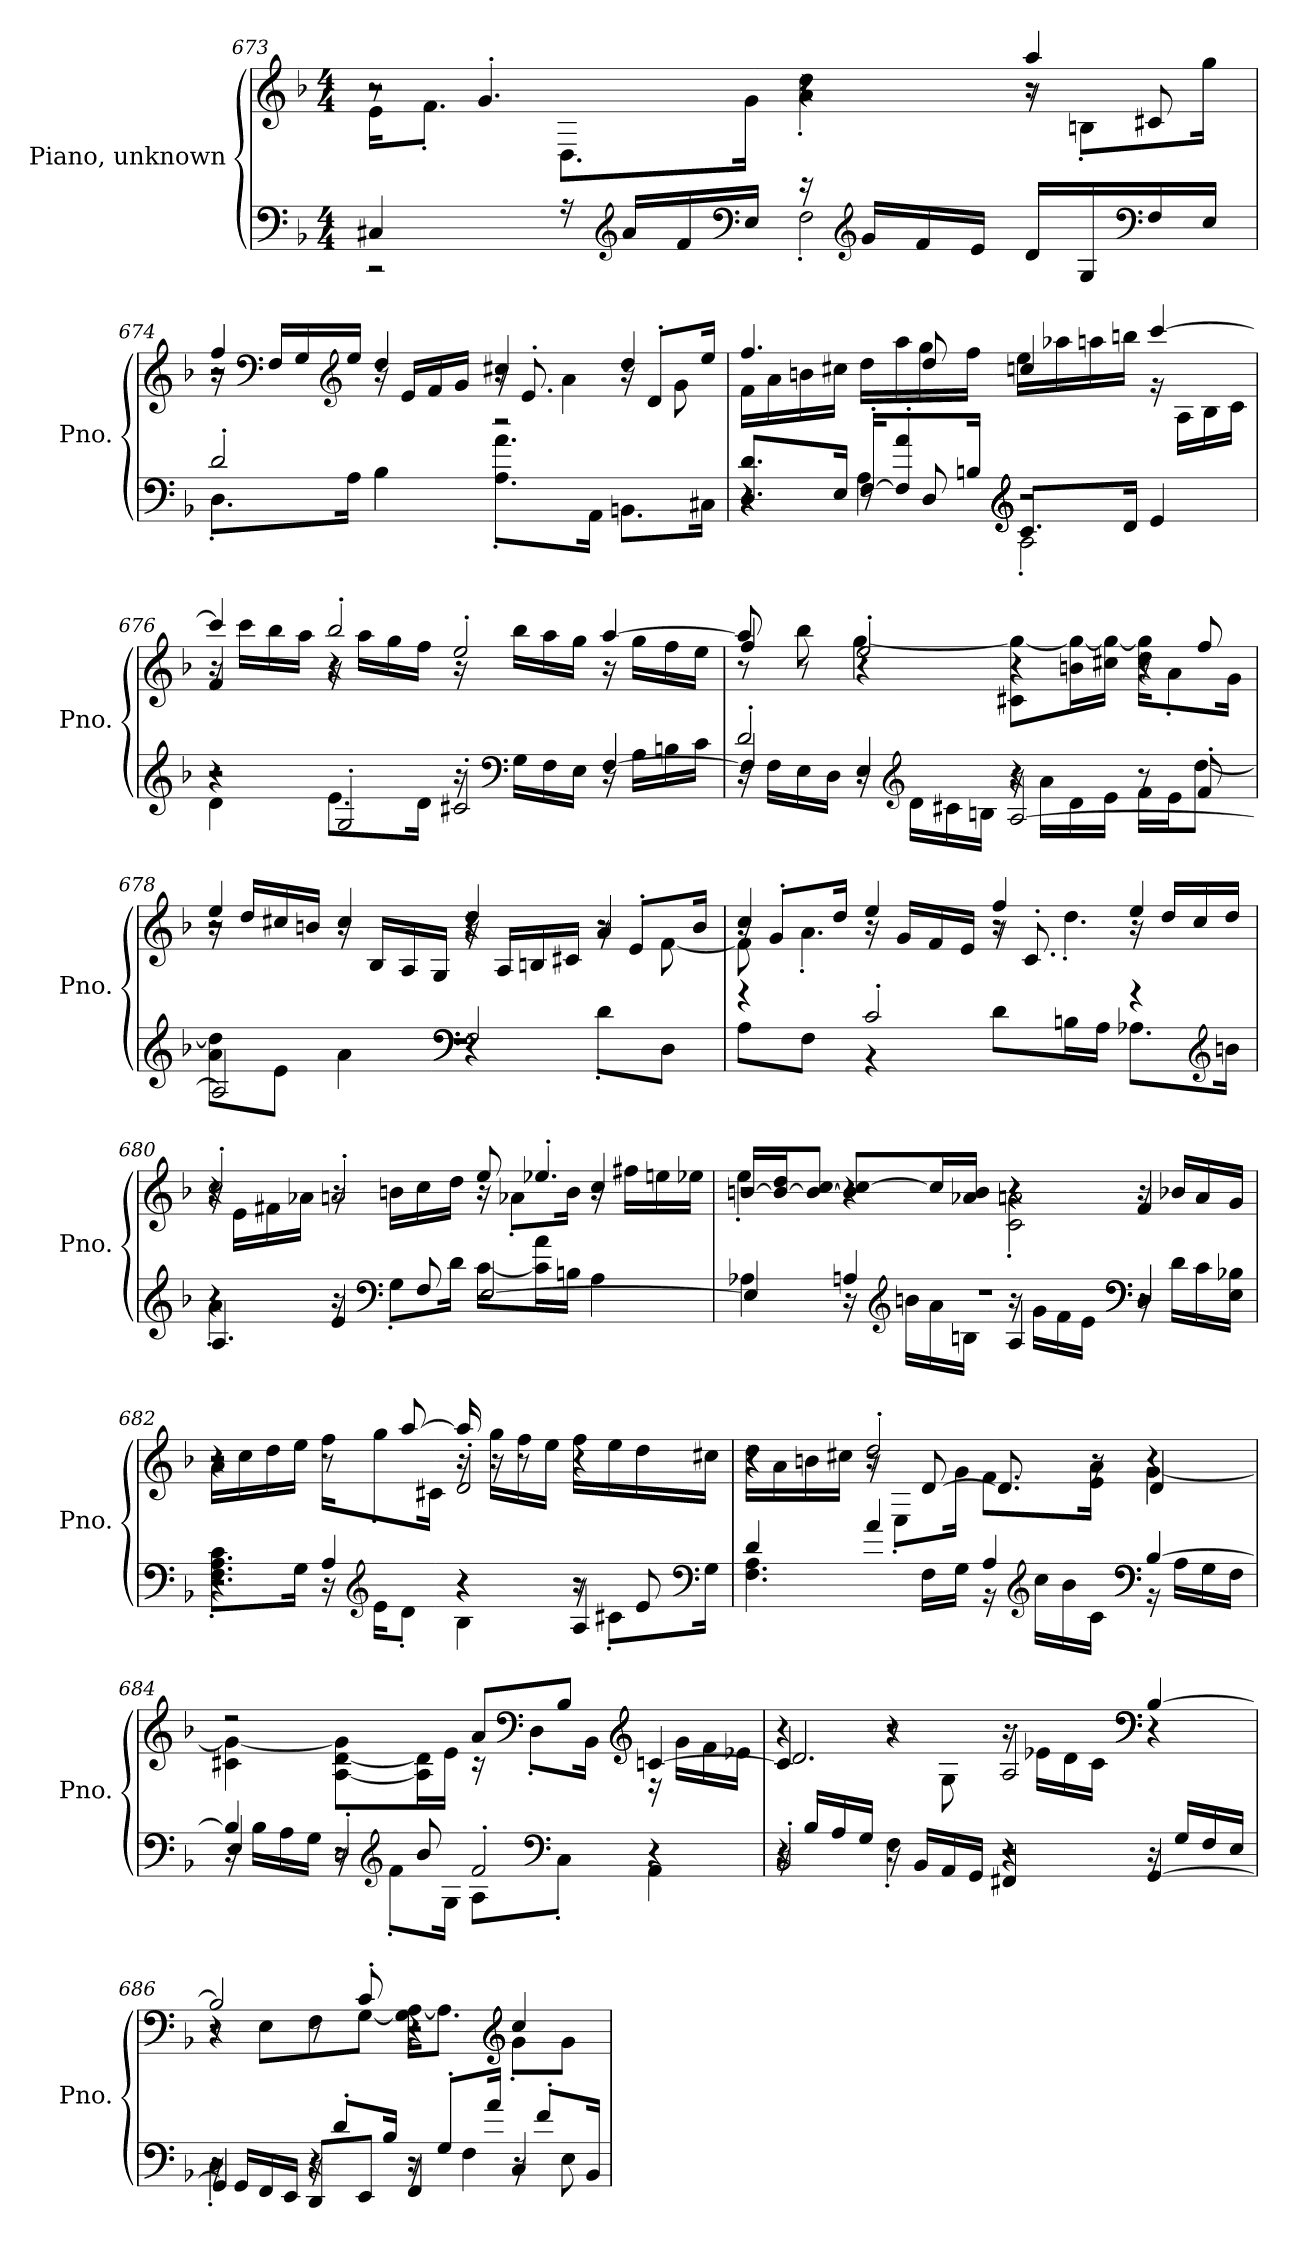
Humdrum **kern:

**kern	**kern
*part1	*part1
*staff2	*staff1
*I"Piano, unknown	*
*I'Pno.	*
!!LO:LB:g=z
*clefF4	*clefG2
*k[b-]	*k[b-]
*M4/4	*M4/4
=673	=673
*^	*^
*	*	*	*^
4C#X/	2r	8r	16e\KL	2r
.	.	.	8.f'\J	.
.	.	4.g'/	.	.
16r	.	.	8.D\L	.
*clefG2	*	*	*	*
16a/LL	.	.	.	.
16f/	.	.	.	.
*clefF4	*	*	*	*
16E/JJ	.	.	16g\Jk	.
16r	2F'\	4r	4a\' 4dd\'	4r
*clefG2	*	*	*	*
16g/LL	.	.	.	.
16f/	.	.	.	.
16e/JJ	.	.	.	.
16d/LL	.	4aa/	16r	8r
16G/	.	.	8Bn'\L	.
*clefF4	*	*	*	*
16F/	.	.	.	8c#X/
16E/JJ	.	.	16gg\Jk	.
=674	=674	=674	=674	=674
2d'/	8.D'\L	4ff/	2r	16r
*	*	*clefF4	*	*
.	.	.	.	16F/LL
.	.	.	.	16G/
*	*	*clefG2	*	*
.	16A\Jk	.	.	16ee/JJ
.	4B-\	4dd/	.	16r
.	.	.	.	16e/LL
.	.	.	.	16f/
.	.	.	.	16g/JJ
2r	8.A\' 8.a\'L	4cc#X/	8r	16r
.	.	.	.	8.e'/
.	.	.	4a\	.
.	16AA\Jk	.	.	.
.	8.BBn\L	4dd/	.	16r
.	.	.	.	8d'/L
.	.	.	8g\	.
.	16C#X\Jk	.	.	16ee/Jk
*	*	*	*v	*v
!!LO:LB:g=z
=675	=675	=675	=675
*	*^	*	*
8.D/ 8.d/L	4r	4r	4.ff/	16f\LL
.	.	.	.	16a\
.	.	.	.	16bn\
16E/Jk	.	.	.	16cc#X\JJ
[16F'/KL	4A\	8r	.	16dd\LL
8F/]' 8a/'	.	.	.	16aa\
.	.	8D/	8dd/	16gg\
16Bn/Jk	.	.	.	16ff\JJ
*clefG2	*	*	*	*
8.c/L	2A'\	2r	4ccn/	16ee\LL
.	.	.	.	16aa-X\
.	.	.	.	16aan\
16d/Jk	.	.	.	16bbn\JJ
4e/	.	.	[4ccc/	16r
.	.	.	.	16A\LL
.	.	.	.	16B-\
.	.	.	.	16c\JJ
!!LO:PB:g=z
=676	=676	=676	=676	=676
*	*	*	*	*^
2r	4d\	4r	4ccc/]	16r	4f/
.	.	.	.	16ccc\LL	.
.	.	.	.	16bb-\	.
.	.	.	.	16aa\JJ	.
.	8.e\L	2G'/	2bb-'/	16r	4r
.	.	.	.	16aa\LL	.
.	.	.	.	16gg\	.
.	16d\Jk	.	.	16ff\JJ	.
2c#X'/	16r	.	.	16r	2ee'/
*clefF4	*	*	*	*	*
.	16G\LL	.	.	16bb-\LL	.
.	16F\	.	.	16aa\	.
.	16E\JJ	.	.	16gg\JJ	.
.	16r	[4F/	[4aa/	16r	.
.	16A\LL	.	.	16gg\LL	.
.	16Bn\	.	.	16ff\	.
.	16c#\JJ	.	.	16ee\JJ	.
=677	=677	=677	=677	=677	=677
2d'/	16r	4F/]	8aa/]	8r	4ff/
.	16F\LL	.	.	.	.
.	16E\	.	8r	8bb-\	.
.	16D\JJ	.	.	.	.
.	16r	4E/	2ee'/	[4gg\	4r
*clefG2	*	*	*	*	*
.	16d\LL	.	.	.	.
.	16c#X\	.	.	.	.
.	16Bn\JJ	.	.	.	.
4r	16r	[2A/	.	8c#X\ 8gg\_L	4r
.	16a\LL	.	.	.	.
.	16d\	.	.	16bn\ 16gg\_L	.
.	16e\JJ	.	.	16cc#X\ 16gg\_JJ	.
8r	16f\LL	.	4r	16dd\ 16gg\]KL	8r
.	16e\J	.	.	8a'\	.
8f'/	[8dd\J	.	.	.	8ff/
.	.	.	.	16g\Jk	.
!!LO:LB:g=z	!!	!!
=678	=678	=678	=678	=678	=678
1r	8a\ 8dd\]L	2A/]	4ee/	2r	16r
.	.	.	.	.	16dd/LL
.	8e\J	.	.	.	16cc#X/
.	.	.	.	.	16bn/JJ
.	4a\	.	4cc#/	.	16r
.	.	.	.	.	16B-/LL
.	.	.	.	.	16A/
.	.	.	.	.	16G/JJ
*clefF4	*	*	*	*	*
.	4r	2F/	4dd/	4r	16r
.	.	.	.	.	16A/LL
.	.	.	.	.	16Bn/
.	.	.	.	.	16c#X/JJ
.	8d'\L	.	4a/	8r	16r
.	.	.	.	.	8e'/L
.	8D\J	.	.	[8f\	.
.	.	.	.	.	16b/Jk
*	*v	*v	*	*	*
=679	=679	=679	=679	=679
4r	8A\L	4cc/	8f\]	16r
.	.	.	.	8g'/L
.	8F\J	.	4.a'\	.
.	.	.	.	16dd/Jk
2c'/	4r	4ee/	.	16r
.	.	.	.	16g/LL
.	.	.	.	16f/
.	.	.	.	16e/JJ
.	8d\L	4ff/	8r	16r
.	.	.	.	8.c'/
.	16Bn\L	.	4.dd'\	.
.	16A\JJ	.	.	.
4r	8.A-X\L	4ee/	.	16r
.	.	.	.	16dd/LL
.	.	.	.	16cc/
*clefG2	*	*	*	*
.	16bn\Jk	.	.	16dd/JJ
!!LO:LB:g=z	!!	!!
=680	=680	=680	=680	=680
*	*^	*	*	*
4r	4a'\	4.A/	2cc'/	16r	4r
.	.	.	.	16e\LL	.
.	.	.	.	16f#X\	.
.	.	.	.	16a-X\JJ	.
4e/	16r	.	.	16r	2an'/
*clefF4	*	*	*	*	*
.	8G'\L	.	.	16bn\LL	.
.	.	8F/	.	16cc\	.
.	16d\Jk	.	.	16dd\JJ	.
2r	[8c\L	[2E/	8ee/	16r	.
.	.	.	.	8a-X'\L	.
.	16c\] 16a\L	.	4.ee-X'/	.	.
.	16Bn\JJ	.	.	16b\Jk	.
.	4A\	.	.	16r	4cc/
.	.	.	.	16ff#X\LL	.
.	.	.	.	16een\	.
.	.	.	.	16ee-X\JJ	.
!!LO:LB:g=z	!!	!!
=681	=681	=681	=681	=681	=681
1r	4A-X\	4E/]	[16bn/LL	4ee'\	2r
.	.	.	16b/_ 16dd/J	.	.
.	.	.	8b/_ 8cc/J	.	.
.	16r	4An/	8b/] [8cc/L	4r	.
*clefG2	*	*	*	*	*
.	16bn\LL	.	.	.	.
.	16a\	.	16cc/L]	.	.
.	16Bn\JJ	.	16a-X/ 16b/JJ	.	.
.	16r	4A/	4r	2c\' 2an\'	4r
.	16g\LL	.	.	.	.
.	16f\	.	.	.	.
.	16e\JJ	.	.	.	.
*clefF4	*	*	*	*	*
.	16r	4D/	16r	.	4f/
.	16d\LL	.	16b-X/LL	.	.
.	16c\	.	16a/	.	.
.	16E\ 16B-X\JJ	.	16g/JJ	.	.
!!LO:LB:g=z	!!	!!
=682	=682	=682	=682	=682	=682
2r	8.F\' 8.A\' 8.c\'L	4r	4r	16a\LL	2r
.	.	.	.	16cc\	.
.	.	.	.	16dd\	.
.	16G\Jk	.	.	16ee\JJ	.
.	16r	4A/	8r	16ff\KL	.
*clefG2	*	*	*	*	*
.	16e\KL	.	.	8gg'\	.
.	8d'\J	.	[8aa/	.	.
.	.	.	.	16c#X\Jk	.
4r	4B-\	4r	16aa/]	16r	2d'/
.	.	.	16r	16gg\LL	.
.	.	.	8r	16ff\	.
.	.	.	.	16ee\JJ	.
8r	16r	4A/	4r	16ff\LL	.
.	8c#X'\L	.	.	16ee\	.
8e/	.	.	.	16dd\	.
*clefF4	*	*	*	*	*
.	16G\Jk	.	.	16cc#X\JJ	.
*	*v	*v	*	*	*
=683	=683	=683	=683	=683
4d/	4.F\ 4.A\	4r	16dd\LL	4r
.	.	.	16a\	.
.	.	.	16bn\	.
.	.	.	16cc#X\JJ	.
4a/	.	2dd'/	16r	8r
.	.	.	8E'\L	.
.	16F\LL	.	.	[8d/
.	16G\JJ	.	16g\Jk	.
4A/	16r	.	8.f\L	8.d/]
*clefG2	*	*	*	*
.	16cc\LL	.	.	.
.	16b-\	.	.	.
.	16c\JJ	.	16e\ 16a\Jk	16r
*clefF4	*	*	*	*
[4B-/	16r	4r	[4g\	4d/
.	16A\LL	.	.	.
.	16G\	.	.	.
.	16F\JJ	.	.	.
*	*	*	*v	*v
!!LO:LB:g=z
=684	=684	=684	=684
*	*^	*	*
4B-/]	16r	4E/	2r	4c#X\ 4g\_
.	16B-\LL	.	.	.
.	16A\	.	.	.
.	16G\JJ	.	.	.
8r	16r	2D'/	.	[8A\ [8d\ 8g\]L
*clefG2	*	*	*	*
.	8f'\L	.	.	.
8b-/	.	.	.	16A\] 16d\]L
.	16G\Jk	.	.	16e\JJ
2f'/	8A\L	.	8a/L	16r
*	*	*	*clefF4	*
.	.	.	.	8D'\L
*clefF4	*	*	*	*
.	8C'\J	.	8B-/J	.
.	.	.	.	16BB-\Jk
*	*	*	*clefG2	*
.	4AA\	4r	[4cn/	16r
.	.	.	.	16g\LL
.	.	.	.	16f\
.	.	.	.	16e-X\JJ
=685	=685	=685	=685	=685
*	*	*	*	*^
16r	4r	2BB-'/	4c/]	4r	2.d/
16B-/LL	.	.	.	.	.
16A/	.	.	.	.	.
16G/JJ	.	.	.	.	.
16r	4F'\	.	4r	8r	.
16BB-/LL	.	.	.	.	.
16AA/	.	.	.	8G\	.
16GG/JJ	.	.	.	.	.
4FF#X/	2r	4r	2A'/	16r	.
.	.	.	.	16e-X\LL	.
.	.	.	.	16d\	.
.	.	.	.	16c\JJ	.
*	*	*	*clefF4	*	*
16r	.	[4GG/	.	4r	[4B-/
16G/LL	.	.	.	.	.
16F/	.	.	.	.	.
16E/JJ	.	.	.	.	.
!!LO:PB:g=z	!!	!!
=686	=686	=686	=686	=686	=686
16r	4D'\	4GG/]	4r	8r	2B-/]
16GG/LL	.	.	.	.	.
16FF/	.	.	.	8E\L	.
16EE/JJ	.	.	.	.	.
16r	4r	8DD/L	8r	8F\	.
8d'/L	.	.	.	.	.
.	.	8EE/J	8c'/	[8G\J	.
16B-/Jk	.	.	.	.	.
16r	8r	4FF/	4r	16G\] [16A\KL	2r
8G'/L	.	.	.	8.A\J]	.
.	4F\	.	.	.	.
16a/Jk	.	.	.	.	.
*	*	*	*clefG2	*	*
16r	.	4C/	4cc/	8g'\L	.
8f'/L	.	.	.	.	.
.	8E\	.	.	8g\J	.
16BB-/Jk	.	.	.	.	.
*v	*v	*v	*	*	*
*	*v	*v	*v
=	=
*-	*-
